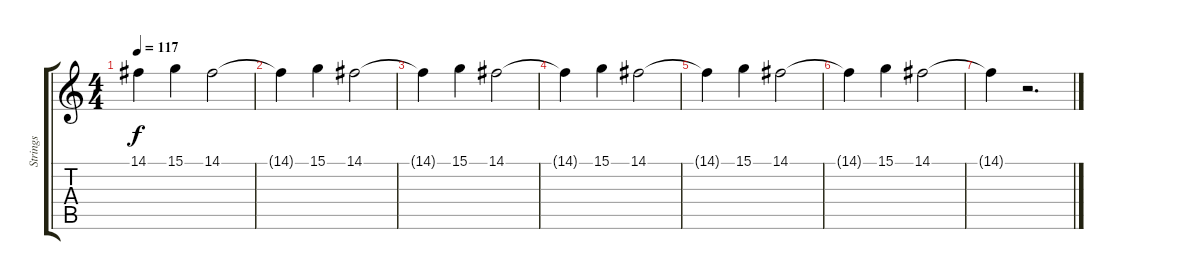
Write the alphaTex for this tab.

\track ("Strings" "Strings") {instrument stringensemble1}
\staff {score tabs}
\tuning (E4 B3 G3 D3 A2 E2) {hide}
\ts (4 4)
\tempo 117
\clef g2
\ks c
14.1{t}.4{dy f} 15.1.4 14.1.2 |
14.1{t}.4 15.1.4 14.1.2 |
14.1{t}.4 15.1.4 14.1.2 |
14.1{t}.4 15.1.4 14.1.2 |
14.1{t}.4 15.1.4 14.1.2 |
14.1{t}.4 15.1.4 14.1.2 |
14.1{t}.4 r.2{d}
